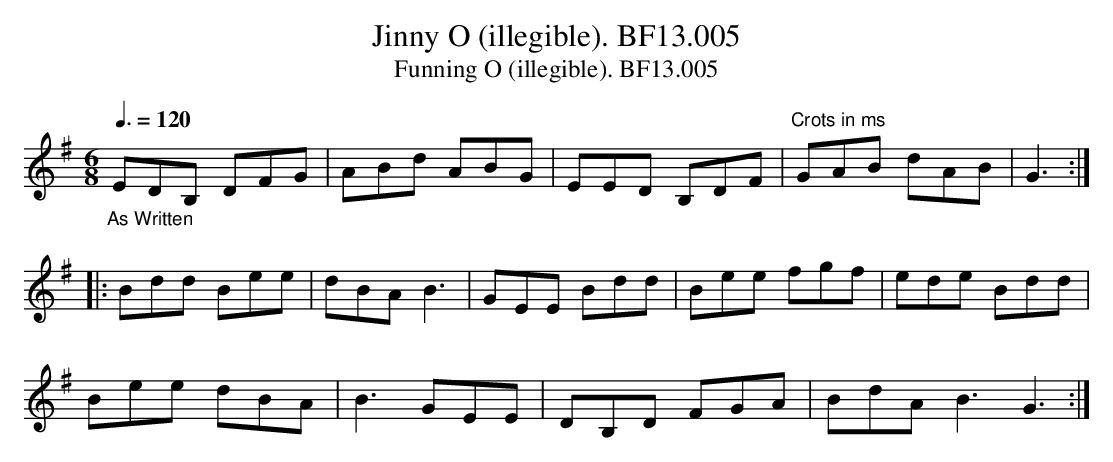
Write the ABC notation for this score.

X:1
T:Jinny O (illegible). BF13.005
T:Funning O (illegible). BF13.005
M:6/8
L:1/8
Q:3/8=120
K:G major
"_As Written"EDB, DFG|ABd ABG|EED B,DF|"^Crots in ms"GAB dAB|G3:|
|:Bdd Bee|dBA B3|GEE Bdd|Bee fgf|ede Bdd|
Bee dBA|B3GEE|DB,D FGA|BdA  B3G3:|
